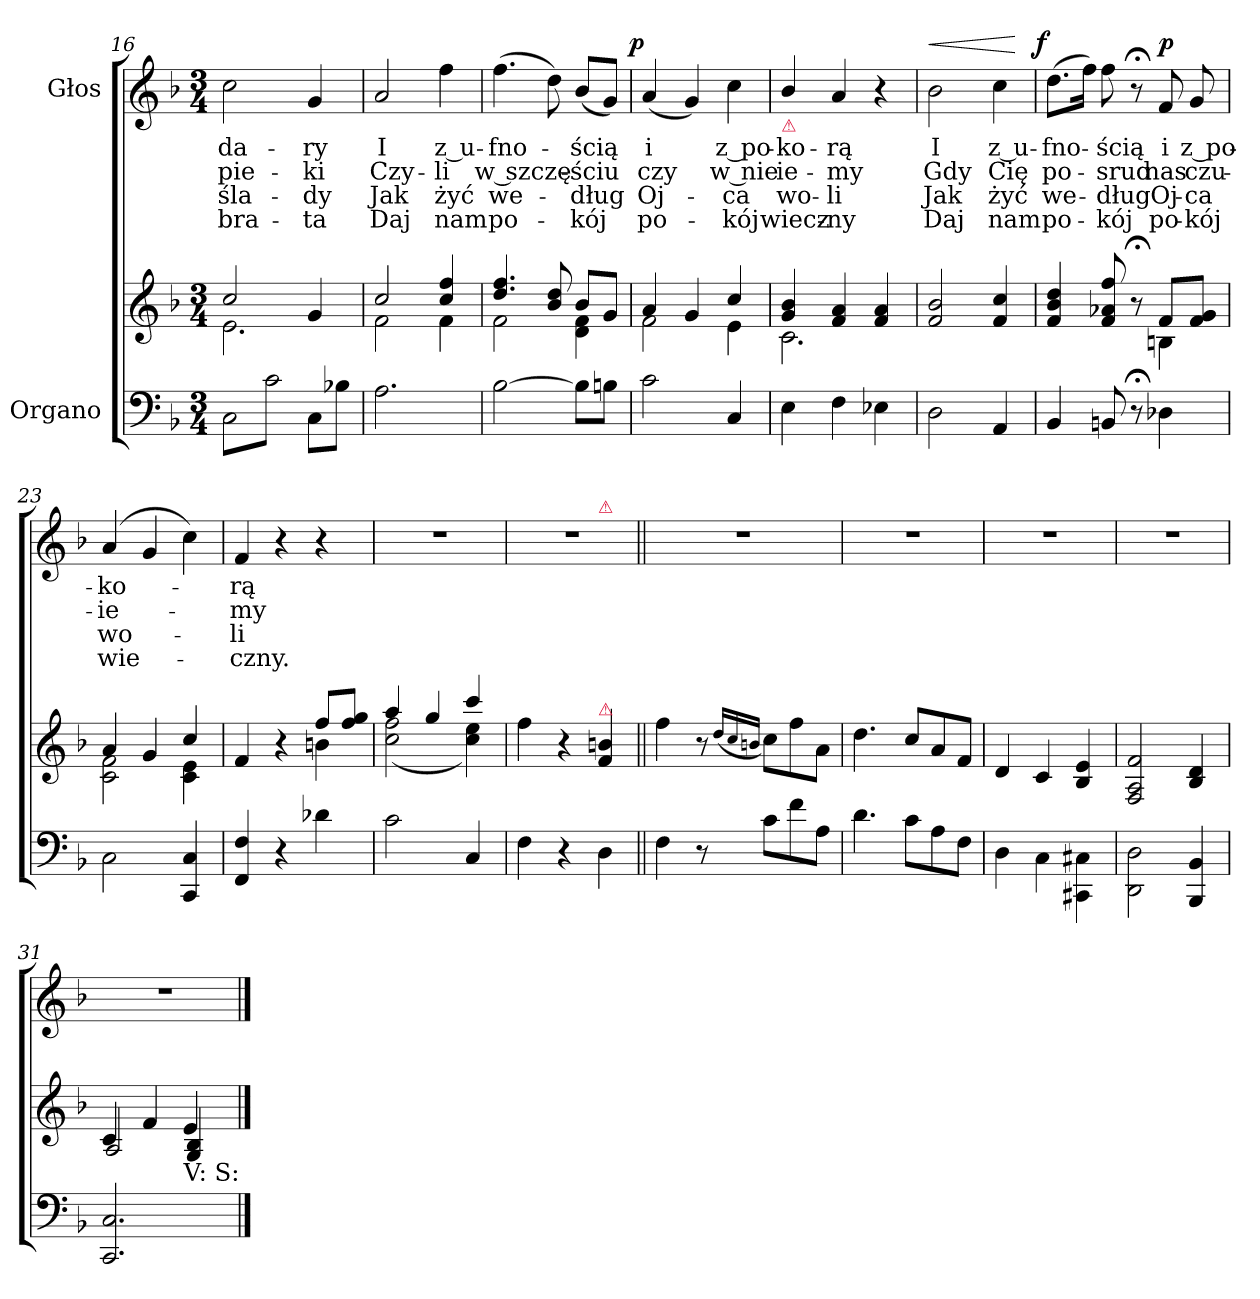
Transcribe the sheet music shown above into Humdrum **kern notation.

**kern	**kern	**kern	**text	**text	**text	**text	**dynam
*part2	*part2	*part1	*part1	*part1	*part1	*part1	*part1
*staff3	*staff2	*staff1	*staff1	*staff1	*staff1	*staff1	*staff1
*I"Organo	*	*I"Głos	*	*	*	*	*
*clefF4	*clefG2	*clefG2	*	*	*	*	*
*k[b-]	*k[b-]	*k[b-]	*	*	*	*	*
*F:	*F:	*F:	*	*	*	*	*
*M3/4	*M3/4	*M3/4	*	*	*	*	*
=16	=16	=16	=16	=16	=16	=16	=16
*	*^	*	*	*	*	*	*
*tremolo	*	*	*	*	*	*	*	*
8C\L	2cc/	2.e\	2cc\	da-	-pie-	śla-	bra-	.
8c\	.	.	.	.	.	.	.	.
8C\	.	.	.	.	.	.	.	.
8c\J	.	.	.	.	.	.	.	.
*Xtremolo	*	*	*	*	*	*	*	*
8C\L	4g/	.	4g/	-ry	-ki	-dy	-ta	.
8B-X\J	.	.	.	.	.	.	.	.
=17	=17	=17	=17	=17	=17	=17	=17	=17
2.A\	2cc/	2f\	2a/	I	Czy-	Jak	Daj	.
.	4cc/ 4ff/	4f\	4ff\	z u-	-li	żyć	nam	.
=18	=18	=18	=18	=18	=18	=18	=18	=18
[2B-\	4.dd/ 4.ff/	2f\	(4.ff\	-fno-	w szczę-	we-	po-	.
.	8b-/ 8dd/	.	8dd\)	.	.	.	.	.
8B-\L]	8b-/L	4d\ 4f\	(8b-/L	ścią	-ściu	-dług	-kój	.
8Bn\J	8g/J	.	8g/J)	.	.	.	.	.
=19	=19	=19	=19	=19	=19	=19	=19	=19
!	!	!	!	!	!	!	!	!LO:DY:a:rj
2c\	4a/	2f\	(4a/	i	czy	Oj-	po-	p
.	4g/	.	4g/)	.	.	.	.	.
4C/	4cc/	4e\	4cc\	z po-	-w nie	-ca	-kój	.
=20	=20	=20	=20	=20	=20	=20	=20	=20
!	!	!	!LO:TX:b:color=crimson:t=⚠	!	!	!	!	!
4E\	4g/ 4b-/	2.c\	4b-/	-ko-	ie-	wo-	wiecz-	.
4F\	4f/ 4a/	.	4a/	-rą	-my	-li	-ny	.
4E-X\	4f/ 4a/	.	4r	.	.	.	.	.
*	*v	*v	*	*	*	*	*	*
=21	=21	=21	=21	=21	=21	=21	=21
!	!	!	!	!	!	!	!LO:HP:a
2D\	2f/ 2b-/	2b-\	I	Gdy	Jak	Daj	<
4AA/	4f/ 4cc/	4cc\	z u-	Cię	żyć	nam	.
.	.	.	.	.	.	.	[
=22	=22	=22	=22	=22	=22	=22	=22
*	*^	*	*	*	*	*	*
!	!	!	!	!	!	!	!	!LO:DY:a:rj
4BB-/	4f/ 4b-/ 4dd/	2ryy	(8.dd\L	-fno-	po-	we-	po-	f
.	.	.	16ff\Jk)	.	.	.	.	.
8BBn/	8f/ 8a-X/ 8ff/	.	8ff\	-ścią	-srud	-dług	-kój	.
8r;<	8r;<	.	8r;<	.	.	.	.	.
!	!	!	!	!	!	!	!	!LO:DY:a
4D-X\	8f/L	4Bn\	8f/	i	nas	Oj-	po-	p
.	8f/ 8g/J	.	8g/	z po-	czu-	-ca	-kój	.
=23	=23	=23	=23	=23	=23	=23	=23	=23
2C\	4a/	2c\ 2f\	(4a/	-ko-	-ie-	wo-	wie-	.
.	4g/	.	4g/	.	.	.	.	.
4CC/ 4C/	4cc/	4c\ 4e\	4cc\)	.	.	.	.	.
=24	=24	=24	=24	=24	=24	=24	=24	=24
4FF/ 4F/	4f/	2ryy	4f/	-rą	-my	-li	-czny.	.
4r	4r	.	4r	.	.	.	.	.
4d-X\	8ff/L	4bn\	4r	.	.	.	.	.
.	8ff/ 8gg/J	.	.	.	.	.	.	.
=25	=25	=25	=25	=25	=25	=25	=25	=25
2c\	4aa/	(2cc\ 2ff\	2.r	.	.	.	.	.
.	4gg/	.	.	.	.	.	.	.
4C/	4ccc/	4cc\ 4ee\)	.	.	.	.	.	.
*	*v	*v	*	*	*	*	*	*
=26	=26	=26	=26	=26	=26	=26	=26
*	*	*^	*	*	*	*	*
4F\	4ff\	2.r	2ryy	.	.	.	.	.
4r	4r	.	.	.	.	.	.	.
!	!	!	!LO:TX:a:color=crimson:t=⚠	!	!	!	!	!
!	!LO:TX:a:color=crimson:t=⚠	!	!	!	!	!	!	!
4D\	4f/ 4bn/	.	4ryy	.	.	.	.	.
*	*	*v	*v	*	*	*	*	*
=27||	=27||	=27||	=27||	=27||	=27||	=27||	=27||
4F\	4ff\	2.r	.	.	.	.	.
8r	8r	.	.	.	.	.	.
.	(16qqdd/LL	.	.	.	.	.	.
.	16qqcc/	.	.	.	.	.	.
.	16qqbn/JJ	.	.	.	.	.	.
8c\L	8cc\L)	.	.	.	.	.	.
8f\	8ff\	.	.	.	.	.	.
8A\J	8a\J	.	.	.	.	.	.
=28	=28	=28	=28	=28	=28	=28	=28
4.d\	4.dd\	2.r	.	.	.	.	.
8c\L	8cc/L	.	.	.	.	.	.
8A\	8a/	.	.	.	.	.	.
8F\J	8f/J	.	.	.	.	.	.
=29	=29	=29	=29	=29	=29	=29	=29
4D\	4d/	2.r	.	.	.	.	.
4C\	4c/	.	.	.	.	.	.
4CC#X\ 4C#X\	4B-/ 4e/	.	.	.	.	.	.
=30	=30	=30	=30	=30	=30	=30	=30
2DD\ 2D\	2F/ 2A/ 2f/	2.r	.	.	.	.	.
4BBB-/ 4BB-/	4B-/ 4d/	.	.	.	.	.	.
=31	=31	=31	=31	=31	=31	=31	=31
*	*^	*	*	*	*	*	*
2.CC/ 2.C/	4c/	2A/	2.r	.	.	.	.	.
.	4f/	.	.	.	.	.	.	.
!	!LO:TX:b:t=V&colon; S&colon;	!	!	!	!	!	!	!
.	4e/	4G/ 4B-/	.	.	.	.	.	.
*	*v	*v	*	*	*	*	*	*
==	==	==	==	==	==	==	==
*-	*-	*-	*-	*-	*-	*-	*-
